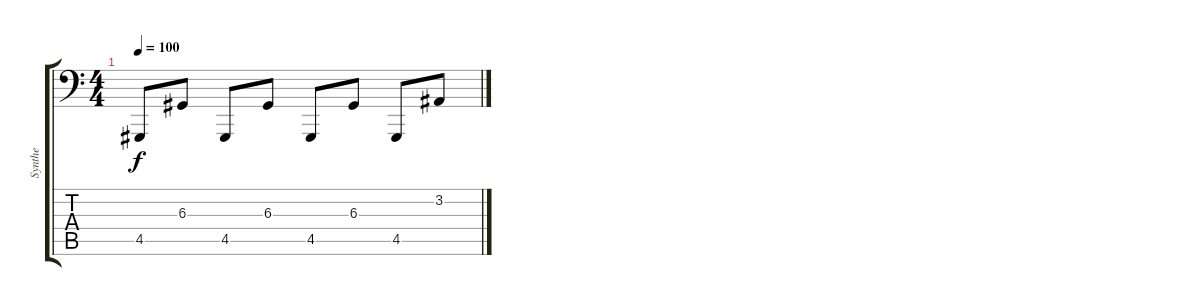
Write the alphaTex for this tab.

\track ("Synthe" "Synthe") {instrument lead8bassandlead}
\staff {score tabs}
\tuning (C3 G2 D2 A1 E1 B0) {hide}
\ts (4 4)
\tempo 100
\clef f4
\ks c
4.5.8{dy f} 6.3.8 4.5.8 6.3.8 4.5.8 6.3.8 4.5.8 3.2.8
